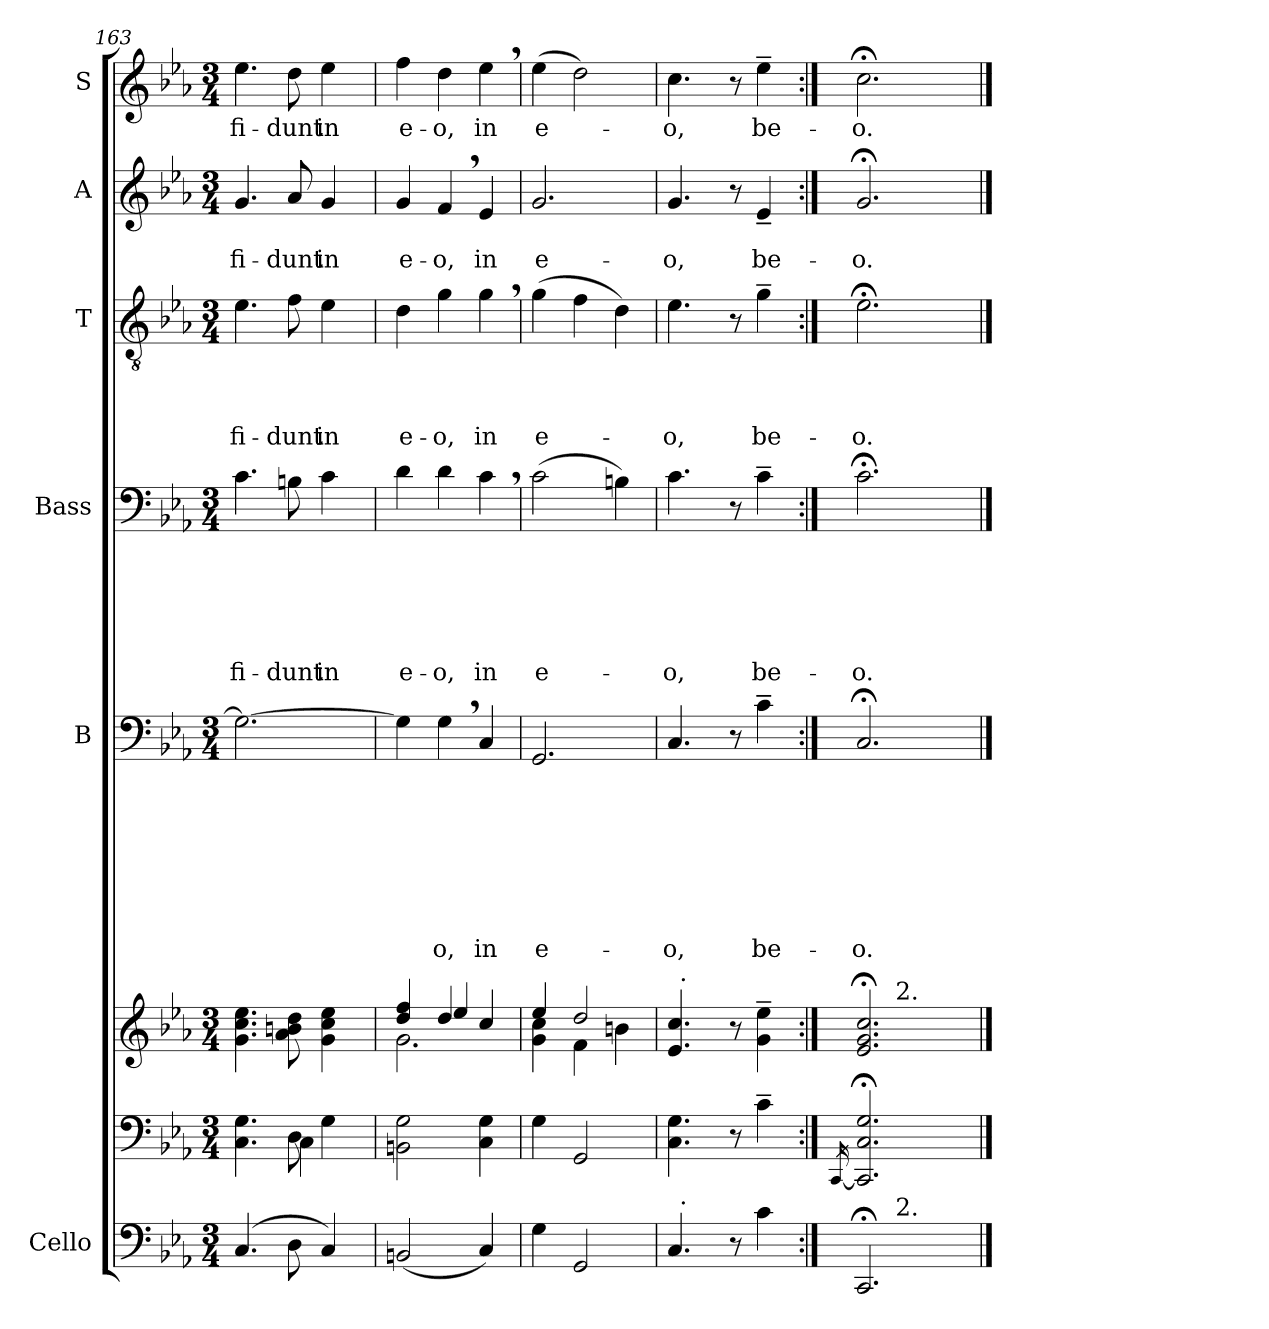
**kern	**kern	**kern	**kern	**text	**text	**text	**text	**text	**text	**text	**text	**kern	**text	**text	**text	**text	**text	**text	**kern	**text	**text	**text	**text	**kern	**text	**text	**kern	**text
*part8	*part7	*part6	*part5	*part5	*part5	*part5	*part5	*part5	*part5	*part5	*part5	*part4	*part4	*part4	*part4	*part4	*part4	*part4	*part3	*part3	*part3	*part3	*part3	*part2	*part2	*part2	*part1	*part1
*staff8	*staff7	*staff6	*staff5	*staff5	*staff5	*staff5	*staff5	*staff5	*staff5	*staff5	*staff5	*staff4	*staff4	*staff4	*staff4	*staff4	*staff4	*staff4	*staff3	*staff3	*staff3	*staff3	*staff3	*staff2	*staff2	*staff2	*staff1	*staff1
*I"Cello	*	*	*I"B	*	*	*	*	*	*	*	*	*I"Bass	*	*	*	*	*	*	*I"T	*	*	*	*	*I"A	*	*	*I"S	*
*	*	*	*I'B	*	*	*	*	*	*	*	*	*I'B	*	*	*	*	*	*	*I'T	*	*	*	*	*I'A	*	*	*I'S	*
*clefF4	*clefF4	*clefG2	*clefF4	*	*	*	*	*	*	*	*	*clefF4	*	*	*	*	*	*	*clefGv2	*	*	*	*	*clefG2	*	*	*clefG2	*
*k[b-e-a-]	*k[b-e-a-]	*k[b-e-a-]	*k[b-e-a-]	*	*	*	*	*	*	*	*	*k[b-e-a-]	*	*	*	*	*	*	*k[b-e-a-]	*	*	*	*	*k[b-e-a-]	*	*	*k[b-e-a-]	*
*E-:	*E-:	*E-:	*E-:	*	*	*	*	*	*	*	*	*E-:	*	*	*	*	*	*	*E-:	*	*	*	*	*E-:	*	*	*E-:	*
*M3/4	*M3/4	*M3/4	*M3/4	*	*	*	*	*	*	*	*	*M3/4	*	*	*	*	*	*	*M3/4	*	*	*	*	*M3/4	*	*	*M3/4	*
=163	=163	=163	=163	=163	=163	=163	=163	=163	=163	=163	=163	=163	=163	=163	=163	=163	=163	=163	=163	=163	=163	=163	=163	=163	=163	=163	=163	=163
*	*^	*	*	*	*	*	*	*	*	*	*	*	*	*	*	*	*	*	*	*	*	*	*	*	*	*	*	*
!	!	!	!	!	!	!	!	!	!	!	!	!	!	!	!	!	!	!	!LO:LY:b	!	!	!	!	!LO:LY:b	!	!	!LO:LY:b	!	!LO:LY:b
(4.C/	4.C\ 4.G\	4.ryy	4.g\ 4.cc\ 4.ee-\	2.G\_	.	.	.	.	.	.	.	.	4.c\	.	.	.	.	.	-fi-	4.e-\	.	.	.	-fi-	4.g/	.	-fi-	4.ee-\	-fi-
!	!	!	!	!	!	!	!	!	!	!	!	!	!	!	!	!	!	!	!LO:LY:b	!	!	!	!	!LO:LY:b	!	!	!LO:LY:b	!	!LO:LY:b
8D\	8D\	4C\	8a-\ 8bn\ 8dd\	.	.	.	.	.	.	.	.	.	8Bn\	.	.	.	.	.	-dunt	8f\	.	.	.	-dunt	8a-/	.	-dunt	8dd\	-dunt
!	!	!	!	!	!	!	!	!	!	!	!	!	!	!	!	!	!	!	!LO:LY:b	!	!	!	!	!LO:LY:b	!	!	!LO:LY:b	!	!LO:LY:b
4C/)	4G\	.	4g\ 4cc\ 4ee-\	.	.	.	.	.	.	.	.	.	4c\	.	.	.	.	.	in	4e-\	.	.	.	in	4g/	.	in	4ee-\	in
.	.	8ryy	.	.	.	.	.	.	.	.	.	.	.	.	.	.	.	.	.	.	.	.	.	.	.	.	.	.	.
=164	=164	=164	=164	=164	=164	=164	=164	=164	=164	=164	=164	=164	=164	=164	=164	=164	=164	=164	=164	=164	=164	=164	=164	=164	=164	=164	=164	=164	=164
*	*	*	*^	*	*	*	*	*	*	*	*	*	*	*	*	*	*	*	*	*	*	*	*	*	*	*	*	*	*
*	*	*	*	*^	*	*	*	*	*	*	*	*	*	*	*	*	*	*	*	*	*	*	*	*	*	*	*	*	*	*
!	!	!	!	!	!	!	!	!	!	!	!	!	!	!	!	!	!	!	!	!	!LO:LY:b	!	!	!	!	!LO:LY:b	!	!	!LO:LY:b	!	!LO:LY:b
*	*v	*v	*	*	*	*	*	*	*	*	*	*	*	*	*	*	*	*	*	*	*	*	*	*	*	*	*	*	*	*	*
(<2BBn/	2BBn\ 2G\	4dd/ 4ff/	2.g\	4ryy	4G\]	.	.	.	.	.	.	.	.	4d\	.	.	.	.	.	e-	4d\	.	.	.	e-	4g/	.	e-	4ff\	e-
!	!	!	!	!	!	!	!	!	!	!	!	!	!LO:LY:b	!	!	!	!	!	!	!LO:LY:b	!	!	!	!	!LO:LY:b	!	!	!LO:LY:b	!	!LO:LY:b
.	.	4dd/	.	4ee-/	4G,>\	.	.	.	.	.	.	.	-o,	4d\	.	.	.	.	.	-o,	4g\	.	.	.	-o,	4f,>/	.	-o,	4dd\	-o,
!	!	!	!	!	!	!	!	!	!	!	!	!	!LO:LY:b	!	!	!	!	!	!	!LO:LY:b	!	!	!	!	!LO:LY:b	!	!	!LO:LY:b	!	!LO:LY:b
4C/)	4C\ 4G\	4cc/	.	4ryy	4C/	.	.	.	.	.	.	.	in	4c,>\	.	.	.	.	.	in	4g,>\	.	.	.	in	4e-/	.	in	4ee-,>\	in
=165	=165	=165	=165	=165	=165	=165	=165	=165	=165	=165	=165	=165	=165	=165	=165	=165	=165	=165	=165	=165	=165	=165	=165	=165	=165	=165	=165	=165	=165	=165
!	!	!	!	!	!	!	!	!	!	!	!	!	!LO:LY:b	!	!	!	!	!	!	!LO:LY:b	!	!	!	!	!LO:LY:b	!	!	!LO:LY:b	!	!LO:LY:b
*	*	*	*v	*v	*	*	*	*	*	*	*	*	*	*	*	*	*	*	*	*	*	*	*	*	*	*	*	*	*	*
4G\	4G\	4g\ 4cc\	4ee-/	2.GG/	.	.	.	.	.	.	.	e-	(>2c\	.	.	.	.	.	e-	(>4g\	.	.	.	e-	2.g/	.	e-	(>4ee-\	e-
2GG/	2GG/	4f\	2dd/	.	.	.	.	.	.	.	.	.	.	.	.	.	.	.	.	4f\	.	.	.	.	.	.	.	2dd\)	.
.	.	4bn\	.	.	.	.	.	.	.	.	.	.	4Bn\)	.	.	.	.	.	.	4d\)	.	.	.	.	.	.	.	.	.
=166	=166	=166	=166	=166	=166	=166	=166	=166	=166	=166	=166	=166	=166	=166	=166	=166	=166	=166	=166	=166	=166	=166	=166	=166	=166	=166	=166	=166	=166
!	!	!	!	!	!	!	!	!	!	!	!	!LO:LY:b	!	!	!	!	!	!	!LO:LY:b	!	!	!	!	!LO:LY:b	!	!	!LO:LY:b	!	!LO:LY:b
*^	*	*	*	*	*	*	*	*	*	*	*	*	*	*	*	*	*	*	*	*	*	*	*	*	*	*	*	*	*
4.C</	32ryy	4.C\ 4.G\	32ryy	4.e-/< 4.cc/<	4.C/	.	.	.	.	.	.	.	-o,	4.c\	.	.	.	.	.	-o,	4.e-\	.	.	.	-o,	4.g/	.	-o,	4.cc>\	-o,
!	!	!	!LO:TX:a:t=.	!	!	!	!	!	!	!	!	!	!	!	!	!	!	!	!	!	!	!	!	!	!	!	!	!	!	!
!	!LO:TX:a:t=.	!	!	!	!	!	!	!	!	!	!	!	!	!	!	!	!	!	!	!	!	!	!	!	!	!	!	!	!	!
.	2ryy	.	2ryy	.	.	.	.	.	.	.	.	.	.	.	.	.	.	.	.	.	.	.	.	.	.	.	.	.	.	.
8r	.	8r	.	8r	8r	.	.	.	.	.	.	.	.	8r	.	.	.	.	.	.	8r	.	.	.	.	8r	.	.	8r	.
!	!	!	!	!	!	!	!	!	!	!	!	!	!LO:LY:b:rj	!	!	!	!	!	!	!LO:LY:b:rj	!	!	!	!	!LO:LY:b:rj	!	!	!LO:LY:b:rj	!	!LO:LY:b:rj
4c\	.	4c~>\	.	4g\~> 4ee-\~>	4c~>\	.	.	.	.	.	.	.	be-	4c~>\	.	.	.	.	.	be-	4g~>\	.	.	.	be-	4e-~</	.	be-	4ee-~>\	be-
.	8..ryy	.	8..ryy	.	.	.	.	.	.	.	.	.	.	.	.	.	.	.	.	.	.	.	.	.	.	.	.	.	.	.
=167:|!	=167:|!	=167:|!	=167:|!	=167:|!	=167:|!	=167:|!	=167:|!	=167:|!	=167:|!	=167:|!	=167:|!	=167:|!	=167:|!	=167:|!	=167:|!	=167:|!	=167:|!	=167:|!	=167:|!	=167:|!	=167:|!	=167:|!	=167:|!	=167:|!	=167:|!	=167:|!	=167:|!	=167:|!	=167:|!	=167:|!
.	.	[<16qCC/	.	.	.	.	.	.	.	.	.	.	.	.	.	.	.	.	.	.	.	.	.	.	.	.	.	.	.	.
!	!	!	!	!	!	!	!	!	!	!	!	!	!LO:LY:b	!	!	!	!	!	!	!LO:LY:b	!	!	!	!	!LO:LY:b	!	!	!LO:LY:b	!	!LO:LY:b
2.CC;/	8ryy	2.CC/]; 2.C/; 2.G/;	2.e-/; 2.g/; 2.cc/;	8ryy	2.C;/	.	.	.	.	.	.	.	-o.	2.c;<\	.	.	.	.	.	-o.	2.e-;<\	.	.	.	-o.	2.g;/	.	-o.	2.cc;<\	-o.
.	32ryy	.	.	32ryy	.	.	.	.	.	.	.	.	.	.	.	.	.	.	.	.	.	.	.	.	.	.	.	.	.	.
!	!	!	!	!LO:TX:a:t=2.	!	!	!	!	!	!	!	!	!	!	!	!	!	!	!	!	!	!	!	!	!	!	!	!	!	!
!	!LO:TX:a:t=2.	!	!	!	!	!	!	!	!	!	!	!	!	!	!	!	!	!	!	!	!	!	!	!	!	!	!	!	!	!
.	2ryy	.	.	2ryy	.	.	.	.	.	.	.	.	.	.	.	.	.	.	.	.	.	.	.	.	.	.	.	.	.	.
.	16.ryy	.	.	16.ryy	.	.	.	.	.	.	.	.	.	.	.	.	.	.	.	.	.	.	.	.	.	.	.	.	.	.
*v	*v	*	*v	*v	*	*	*	*	*	*	*	*	*	*	*	*	*	*	*	*	*	*	*	*	*	*	*	*	*	*
==	==	==	==	==	==	==	==	==	==	==	==	==	==	==	==	==	==	==	==	==	==	==	==	==	==	==	==	==
*-	*-	*-	*-	*-	*-	*-	*-	*-	*-	*-	*-	*-	*-	*-	*-	*-	*-	*-	*-	*-	*-	*-	*-	*-	*-	*-	*-	*-
